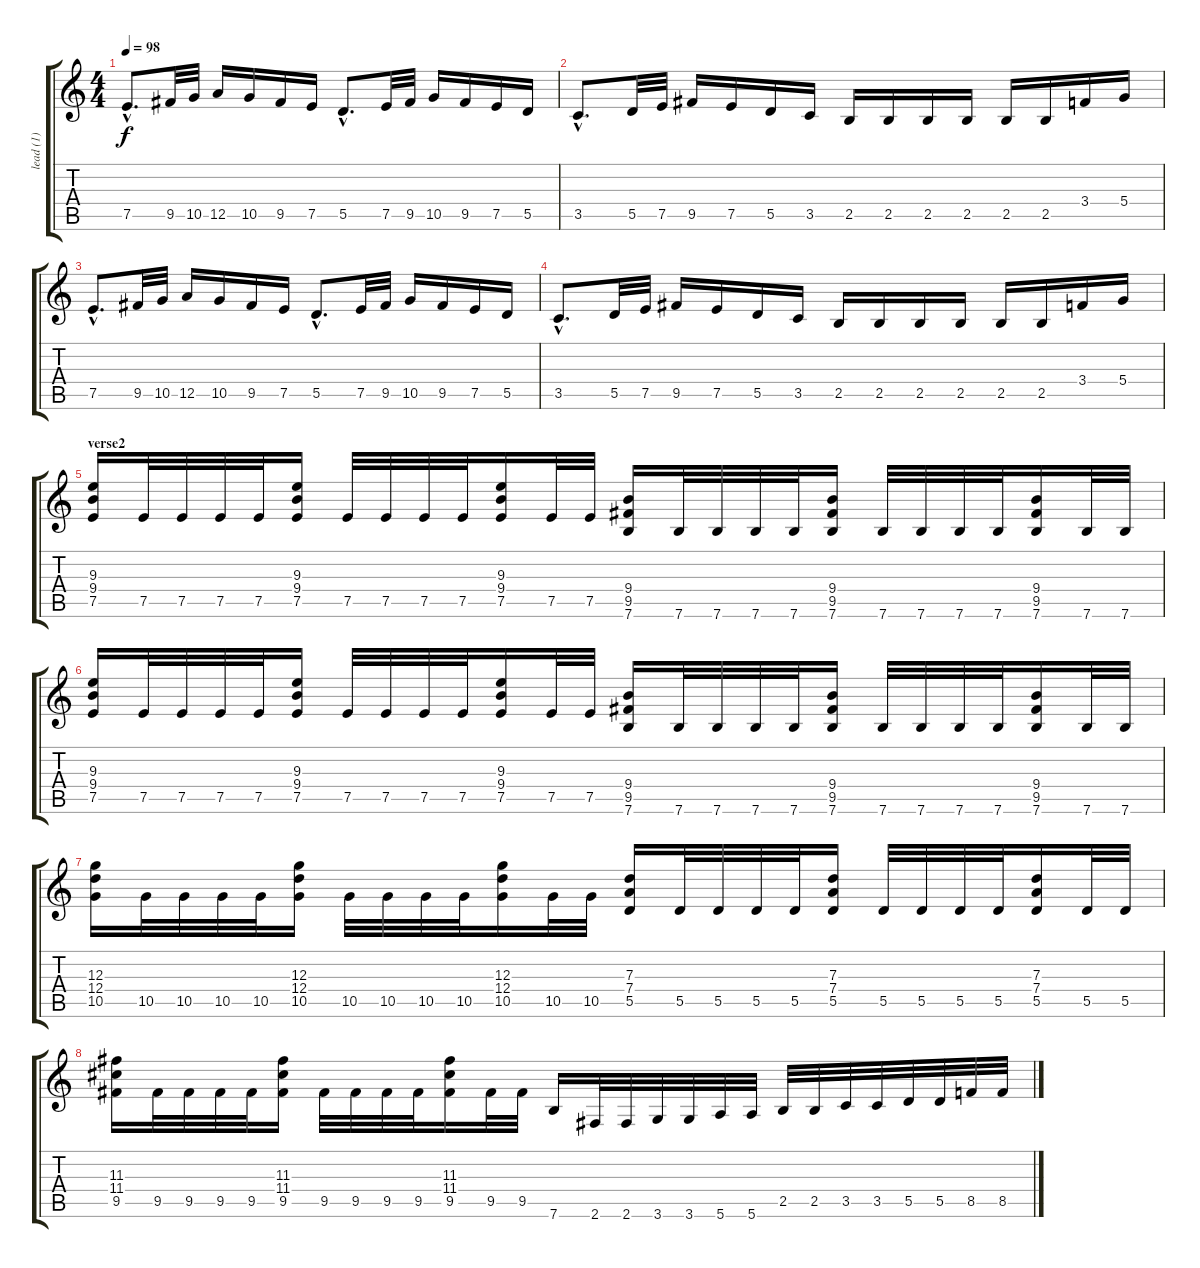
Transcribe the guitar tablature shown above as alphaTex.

\track ("lead (1)" "lead (1)") {instrument distortionguitar}
\staff {score tabs}
\tuning (E4 B3 G3 D3 A2 E2) {hide}
\ts (4 4)
\tempo 98
\clef g2
\ks c
7.5{hac}.8{d dy f} 9.5.32 10.5.32 12.5.16 10.5.16 9.5.16 7.5.16 5.5{hac}.8{d} 7.5.32 9.5.32 10.5.16 9.5.16 7.5.16 5.5.16 |
3.5{hac}.8{d} 5.5.32 7.5.32 9.5.16 7.5.16 5.5.16 3.5.16 2.5.16 2.5.16 2.5.16 2.5.16 2.5.16 2.5.16 3.4.16 5.4.16 |
7.5{hac}.8{d} 9.5.32 10.5.32 12.5.16 10.5.16 9.5.16 7.5.16 5.5{hac}.8{d} 7.5.32 9.5.32 10.5.16 9.5.16 7.5.16 5.5.16 |
3.5{hac}.8{d} 5.5.32 7.5.32 9.5.16 7.5.16 5.5.16 3.5.16 2.5.16 2.5.16 2.5.16 2.5.16 2.5.16 2.5.16 3.4.16 5.4.16 |
\section ("" "verse2")
(9.3 9.4 7.5).16 7.5.32 7.5.32 7.5.32 7.5.32 (9.3 9.4 7.5).16 7.5.32 7.5.32 7.5.32 7.5.32 (9.3 9.4 7.5).16 7.5.32 7.5.32 (9.4 9.5 7.6).16 7.6.32 7.6.32 7.6.32 7.6.32 (9.4 9.5 7.6).16 7.6.32 7.6.32 7.6.32 7.6.32 (9.4 9.5 7.6).16 7.6.32 7.6.32 |
(9.3 9.4 7.5).16 7.5.32 7.5.32 7.5.32 7.5.32 (9.3 9.4 7.5).16 7.5.32 7.5.32 7.5.32 7.5.32 (9.3 9.4 7.5).16 7.5.32 7.5.32 (9.4 9.5 7.6).16 7.6.32 7.6.32 7.6.32 7.6.32 (9.4 9.5 7.6).16 7.6.32 7.6.32 7.6.32 7.6.32 (9.4 9.5 7.6).16 7.6.32 7.6.32 |
(12.3 12.4 10.5).16 10.5.32 10.5.32 10.5.32 10.5.32 (12.3 12.4 10.5).16 10.5.32 10.5.32 10.5.32 10.5.32 (12.3 12.4 10.5).16 10.5.32 10.5.32 (7.3 7.4 5.5).16 5.5.32 5.5.32 5.5.32 5.5.32 (7.3 7.4 5.5).16 5.5.32 5.5.32 5.5.32 5.5.32 (7.3 7.4 5.5).16 5.5.32 5.5.32 |
(11.3 11.4 9.5).16 9.5.32 9.5.32 9.5.32 9.5.32 (11.3 11.4 9.5).16 9.5.32 9.5.32 9.5.32 9.5.32 (11.3 11.4 9.5).16 9.5.32 9.5.32 7.6.16 2.6.32 2.6.32 3.6.32 3.6.32 5.6.32 5.6.32 2.5.32 2.5.32 3.5.32 3.5.32 5.5.32 5.5.32 8.5.32 8.5.32
